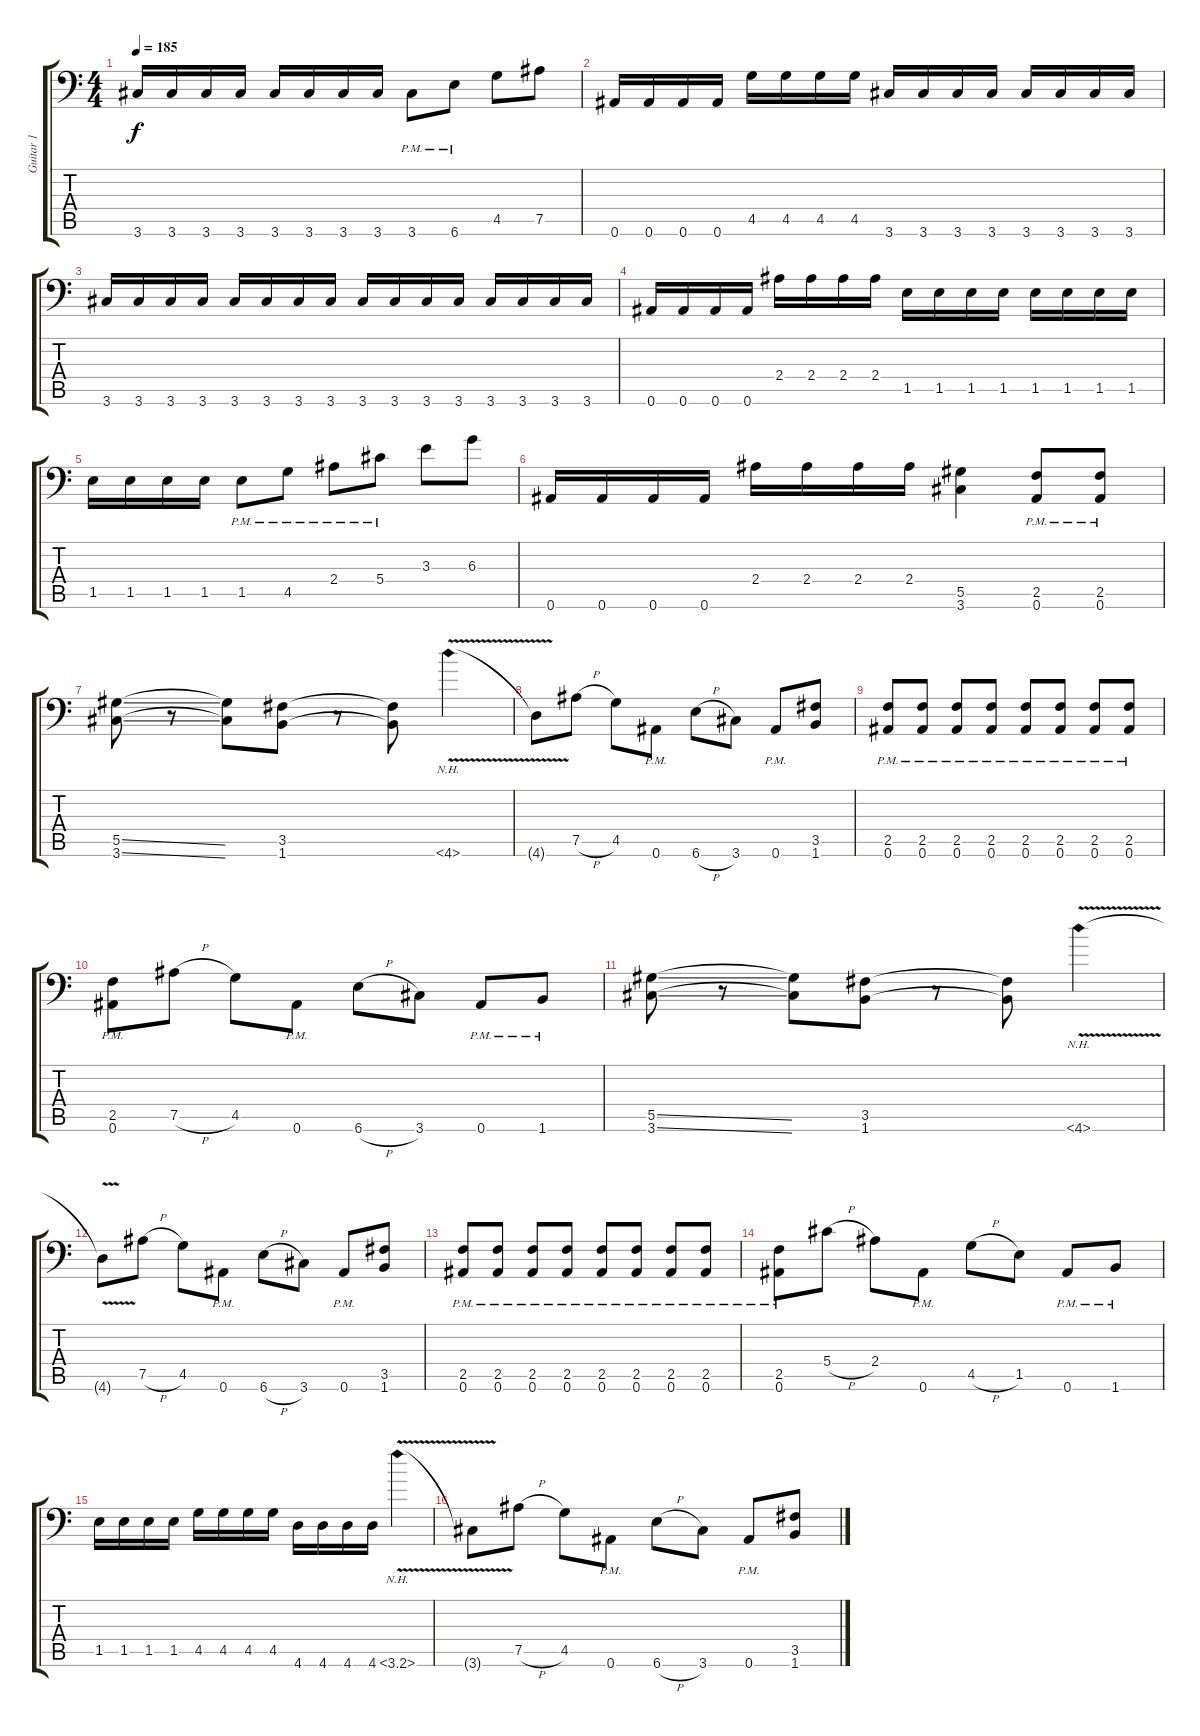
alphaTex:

\track ("Guitar 1" "Guitar 1") {instrument distortionguitar}
\staff {score tabs}
\tuning (Bb3 F3 Db3 Ab2 Eb2 Bb1) {hide}
\ts (4 4)
\tempo 185
\clef f4
\ks c
3.6.16{dy f} 3.6.16 3.6.16 3.6.16 3.6.16 3.6.16 3.6.16 3.6.16 3.6{pm}.8 6.6{pm}.8 4.5.8 7.5.8 |
0.6.16 0.6.16 0.6.16 0.6.16 4.5.16 4.5.16 4.5.16 4.5.16 3.6.16 3.6.16 3.6.16 3.6.16 3.6.16 3.6.16 3.6.16 3.6.16 |
3.6.16 3.6.16 3.6.16 3.6.16 3.6.16 3.6.16 3.6.16 3.6.16 3.6.16 3.6.16 3.6.16 3.6.16 3.6.16 3.6.16 3.6.16 3.6.16 |
0.6.16 0.6.16 0.6.16 0.6.16 2.4.16 2.4.16 2.4.16 2.4.16 1.5.16 1.5.16 1.5.16 1.5.16 1.5.16 1.5.16 1.5.16 1.5.16 |
1.5.16 1.5.16 1.5.16 1.5.16 1.5{pm}.8 4.5{pm}.8 2.4{pm}.8 5.4{pm}.8 3.3.8 6.3.8 |
0.6.16 0.6.16 0.6.16 0.6.16 2.4.16 2.4.16 2.4.16 2.4.16 (5.5 3.6).4 (2.5{pm} 0.6{pm}).8 (2.5{pm} 0.6{pm}).8 |
(5.5{ss} 3.6{ss}).8 r.8 (5.5{t} 3.6{t}).8 (3.5 1.6).8 r.8 (3.5{t} 1.6{t}).8 4.6{nh v}.4 |
4.6{v t}.8 7.5{h}.8 4.5.8 0.6{pm}.8 6.6{h}.8 3.6.8 0.6{pm}.8 (3.5 1.6).8 |
(2.5{pm} 0.6{pm}).8 (2.5{pm} 0.6{pm}).8 (2.5{pm} 0.6{pm}).8 (2.5{pm} 0.6{pm}).8 (2.5{pm} 0.6{pm}).8 (2.5{pm} 0.6{pm}).8 (2.5{pm} 0.6{pm}).8 (2.5{pm} 0.6{pm}).8 |
(2.5{pm} 0.6{pm}).8 7.5{h}.8 4.5.8 0.6{pm}.8 6.6{h}.8 3.6.8 0.6{pm}.8 1.6{pm}.8 |
(5.5{ss} 3.6{ss}).8 r.8 (5.5{t} 3.6{t}).8 (3.5 1.6).8 r.8 (3.5{t} 1.6{t}).8 4.6{nh v}.4 |
4.6{v t}.8 7.5{h}.8 4.5.8 0.6{pm}.8 6.6{h}.8 3.6.8 0.6{pm}.8 (3.5 1.6).8 |
(2.5{pm} 0.6{pm}).8 (2.5{pm} 0.6{pm}).8 (2.5{pm} 0.6{pm}).8 (2.5{pm} 0.6{pm}).8 (2.5{pm} 0.6{pm}).8 (2.5{pm} 0.6{pm}).8 (2.5{pm} 0.6{pm}).8 (2.5{pm} 0.6{pm}).8 |
(2.5{pm} 0.6{pm}).8 5.4{h}.8 2.4.8 0.6{pm}.8 4.5{h}.8 1.5.8 0.6{pm}.8 1.6{pm}.8 |
1.5.16 1.5.16 1.5.16 1.5.16 4.5.16 4.5.16 4.5.16 4.5.16 4.6.16 4.6.16 4.6.16 4.6.16 3.6{nh v}.4 |
3.6{v t}.8 7.5{h}.8 4.5.8 0.6{pm}.8 6.6{h}.8 3.6.8 0.6{pm}.8 (3.5 1.6).8
